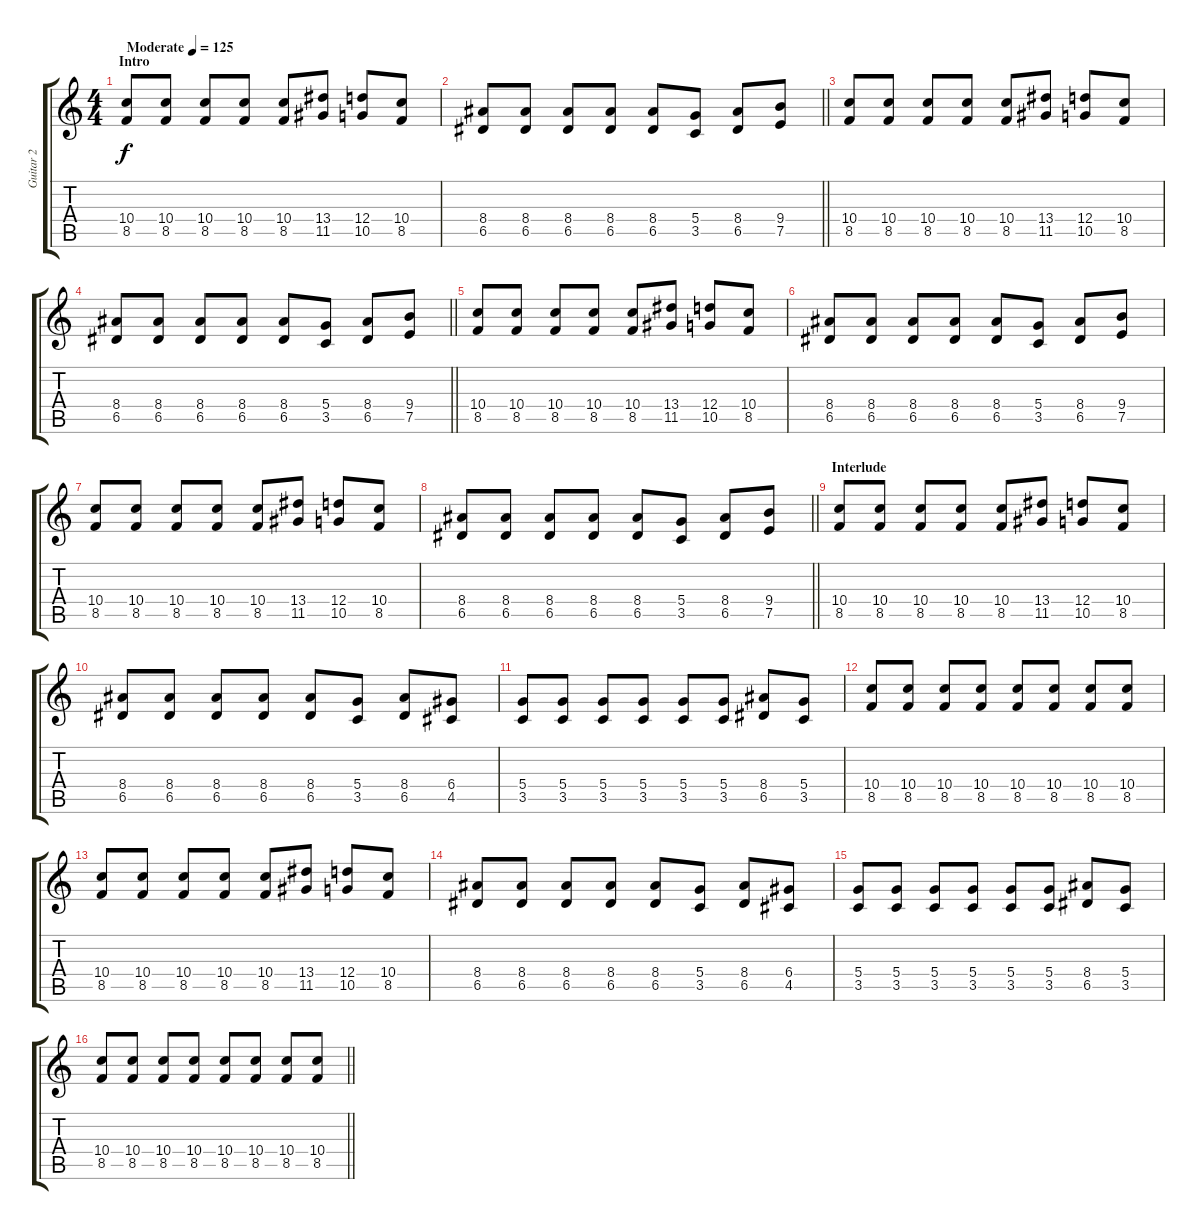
\track ("Guitar 2" "Guitar 2") {instrument overdrivenguitar}
\staff {score tabs}
\tuning (E4 B3 G3 D3 A2 E2) {hide}
\ts (4 4)
\section ("" "Intro")
\tempo (125 "Moderate")
\clef g2
\ks c
(10.4 8.5).8{dy f instrument overdrivenguitar} (10.4 8.5).8 (10.4 8.5).8 (10.4 8.5).8 (10.4 8.5).8 (13.4 11.5).8 (12.4 10.5).8 (10.4 8.5).8 |
\barLineRight lightlight
(8.4 6.5).8 (8.4 6.5).8 (8.4 6.5).8 (8.4 6.5).8 (8.4 6.5).8 (5.4 3.5).8 (8.4 6.5).8 (9.4 7.5).8 |
(10.4 8.5).8 (10.4 8.5).8 (10.4 8.5).8 (10.4 8.5).8 (10.4 8.5).8 (13.4 11.5).8 (12.4 10.5).8 (10.4 8.5).8 |
\barLineRight lightlight
(8.4 6.5).8 (8.4 6.5).8 (8.4 6.5).8 (8.4 6.5).8 (8.4 6.5).8 (5.4 3.5).8 (8.4 6.5).8 (9.4 7.5).8 |
\section ("" "")
(10.4 8.5).8 (10.4 8.5).8 (10.4 8.5).8 (10.4 8.5).8 (10.4 8.5).8 (13.4 11.5).8 (12.4 10.5).8 (10.4 8.5).8 |
(8.4 6.5).8 (8.4 6.5).8 (8.4 6.5).8 (8.4 6.5).8 (8.4 6.5).8 (5.4 3.5).8 (8.4 6.5).8 (9.4 7.5).8 |
(10.4 8.5).8 (10.4 8.5).8 (10.4 8.5).8 (10.4 8.5).8 (10.4 8.5).8 (13.4 11.5).8 (12.4 10.5).8 (10.4 8.5).8 |
\barLineRight lightlight
(8.4 6.5).8 (8.4 6.5).8 (8.4 6.5).8 (8.4 6.5).8 (8.4 6.5).8 (5.4 3.5).8 (8.4 6.5).8 (9.4 7.5).8 |
\section ("" "Interlude")
(10.4 8.5).8 (10.4 8.5).8 (10.4 8.5).8 (10.4 8.5).8 (10.4 8.5).8 (13.4 11.5).8 (12.4 10.5).8 (10.4 8.5).8 |
(8.4 6.5).8 (8.4 6.5).8 (8.4 6.5).8 (8.4 6.5).8 (8.4 6.5).8 (5.4 3.5).8 (8.4 6.5).8 (6.4 4.5).8 |
(5.4 3.5).8 (5.4 3.5).8 (5.4 3.5).8 (5.4 3.5).8 (5.4 3.5).8 (5.4 3.5).8 (8.4 6.5).8 (5.4 3.5).8 |
(10.4 8.5).8 (10.4 8.5).8 (10.4 8.5).8 (10.4 8.5).8 (10.4 8.5).8 (10.4 8.5).8 (10.4 8.5).8 (10.4 8.5).8 |
(10.4 8.5).8 (10.4 8.5).8 (10.4 8.5).8 (10.4 8.5).8 (10.4 8.5).8 (13.4 11.5).8 (12.4 10.5).8 (10.4 8.5).8 |
(8.4 6.5).8 (8.4 6.5).8 (8.4 6.5).8 (8.4 6.5).8 (8.4 6.5).8 (5.4 3.5).8 (8.4 6.5).8 (6.4 4.5).8 |
(5.4 3.5).8 (5.4 3.5).8 (5.4 3.5).8 (5.4 3.5).8 (5.4 3.5).8 (5.4 3.5).8 (8.4 6.5).8 (5.4 3.5).8 |
\barLineRight lightlight
(10.4 8.5).8 (10.4 8.5).8 (10.4 8.5).8 (10.4 8.5).8 (10.4 8.5).8 (10.4 8.5).8 (10.4 8.5).8 (10.4 8.5).8
